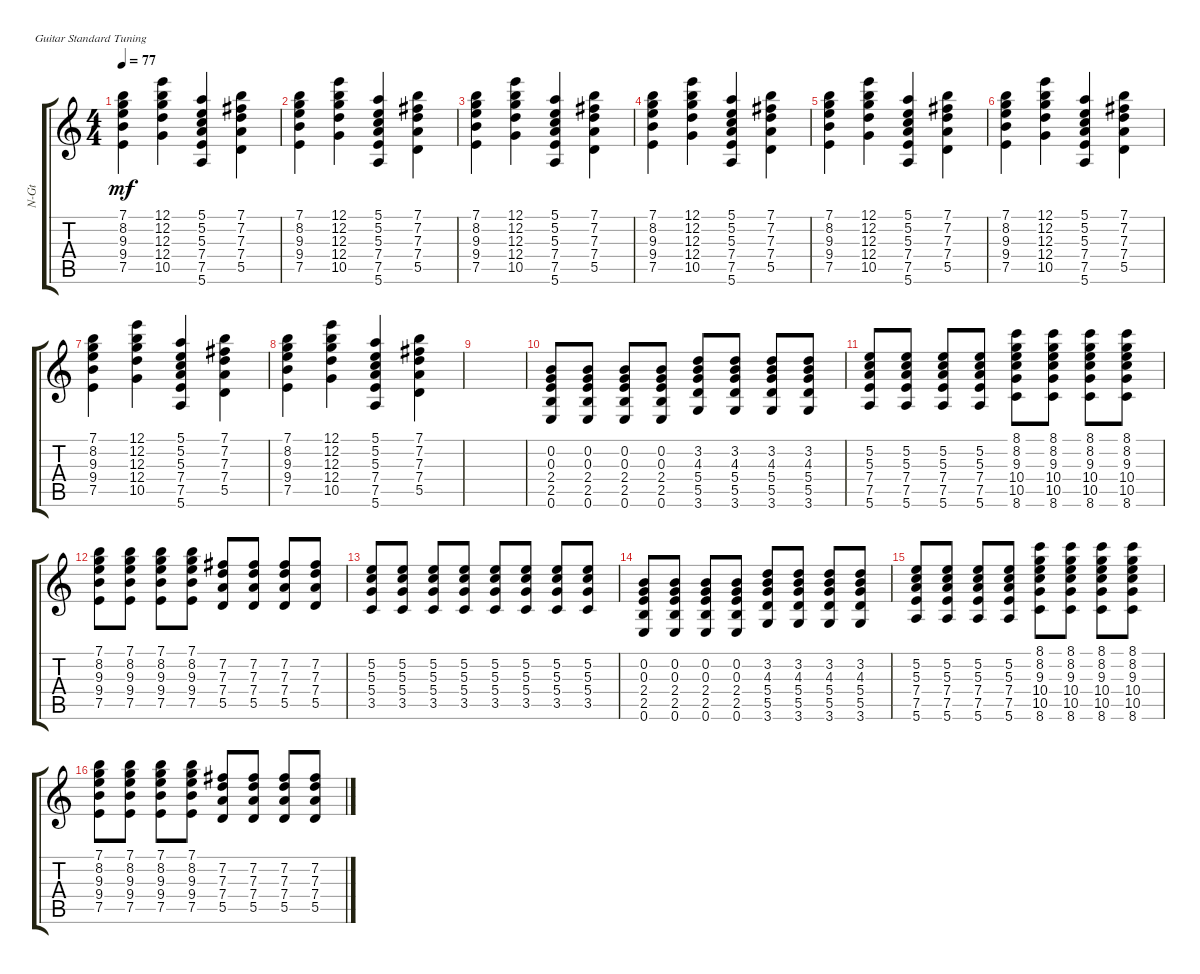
\defaultSystemsLayout 4
\bracketExtendMode groupsimilarinstruments
\multiTrackTrackNamePolicy hidden
\otherSystemsTrackNameOrientation horizontal
\track ("аккорды" "N-Gt") {mute instrument acousticguitarnylon}
\staff {score tabs}
\tuning (E4 B3 G3 D3 A2 E2)
\ts (4 4)
\tempo 77
\clef g2
\scale
0.481781
\ks c
(9.3 7.5 9.4 7.1 8.2).4{dy mf instrument acousticguitarnylon} (12.4 12.3 12.2 10.5 12.1).4 (7.5 5.3 5.6 7.4 5.2 5.1).4 (7.4 5.5 7.2 7.3 7.1).4 |
\scale
0.259109 (9.3 7.5 9.4 7.1 8.2).4 (12.4 12.3 12.2 10.5 12.1).4 (7.5 5.3 5.6 7.4 5.2 5.1).4 (7.4 5.5 7.2 7.3 7.1).4 |
\scale
0.259109 (9.3 7.5 9.4 7.1 8.2).4 (12.4 12.3 12.2 10.5 12.1).4 (7.5 5.3 5.6 7.4 5.2 5.1).4 (7.4 5.5 7.2 7.3 7.1).4 |
\scale
0.333333 (9.3 7.5 9.4 7.1 8.2).4 (12.4 12.3 12.2 10.5 12.1).4 (7.5 5.3 5.6 7.4 5.2 5.1).4 (7.4 5.5 7.2 7.3 7.1).4 |
\scale
0.333333 (9.3 7.5 9.4 7.1 8.2).4 (12.4 12.3 12.2 10.5 12.1).4 (7.5 5.3 5.6 7.4 5.2 5.1).4 (7.4 5.5 7.2 7.3 7.1).4 |
\scale
0.333333 (9.3 7.5 9.4 7.1 8.2).4 (12.4 12.3 12.2 10.5 12.1).4 (7.5 5.3 5.6 7.4 5.2 5.1).4 (7.4 5.5 7.2 7.3 7.1).4 |
\scale
0.333333 (9.3 7.5 9.4 7.1 8.2).4 (12.4 12.3 12.2 10.5 12.1).4 (7.5 5.3 5.6 7.4 5.2 5.1).4 (7.4 5.5 7.2 7.3 7.1).4 |
\scale
0.333333 (9.3 7.5 9.4 7.1 8.2).4 (12.4 12.3 12.2 10.5 12.1).4 (7.5 5.3 5.6 7.4 5.2 5.1).4 (7.4 5.5 7.2 7.3 7.1).4 |
\scale
0.333333 |
\scale
0.333333 (2.5 2.4 0.3 0.2 0.6).8 (2.5 2.4 0.3 0.2 0.6).8 (2.5 2.4 0.3 0.2 0.6).8 (2.5 2.4 0.3 0.2 0.6).8 (5.5 5.4 4.3 3.2 3.6).8 (5.5 5.4 4.3 3.2 3.6).8 (5.5 5.4 4.3 3.2 3.6).8 (5.5 5.4 4.3 3.2 3.6).8 |
\scale
0.333333 (5.6 7.5 7.4 5.3 5.2).8 (5.6 7.5 7.4 5.3 5.2).8 (5.6 7.5 7.4 5.3 5.2).8 (5.6 7.5 7.4 5.3 5.2).8 (10.5 10.4 9.3 8.2 8.1 8.6).8 (10.5 10.4 9.3 8.2 8.1 8.6).8 (10.5 10.4 9.3 8.2 8.1 8.6).8 (10.5 10.4 9.3 8.2 8.1 8.6).8 |
\scale
0.333333 (7.5 9.4 9.3 8.2 7.1).8 (7.5 9.4 9.3 8.2 7.1).8 (7.5 9.4 9.3 8.2 7.1).8 (7.5 9.4 9.3 8.2 7.1).8 (5.5 7.4 7.3 7.2).8 (5.5 7.4 7.3 7.2).8 (5.5 7.4 7.3 7.2).8 (5.5 7.4 7.3 7.2).8 |
\scale
0.333333 (3.5 5.4 5.3 5.2).8 (3.5 5.4 5.3 5.2).8 (3.5 5.4 5.3 5.2).8 (3.5 5.4 5.3 5.2).8 (3.5 5.4 5.3 5.2).8 (3.5 5.4 5.3 5.2).8 (3.5 5.4 5.3 5.2).8 (3.5 5.4 5.3 5.2).8 |
\scale
0.333333 (2.5 2.4 0.3 0.2 0.6).8 (2.5 2.4 0.3 0.2 0.6).8 (2.5 2.4 0.3 0.2 0.6).8 (2.5 2.4 0.3 0.2 0.6).8 (5.5 5.4 4.3 3.2 3.6).8 (5.5 5.4 4.3 3.2 3.6).8 (5.5 5.4 4.3 3.2 3.6).8 (5.5 5.4 4.3 3.2 3.6).8 |
\scale
0.333333 (5.6 7.5 7.4 5.3 5.2).8 (5.6 7.5 7.4 5.3 5.2).8 (5.6 7.5 7.4 5.3 5.2).8 (5.6 7.5 7.4 5.3 5.2).8 (10.5 10.4 9.3 8.2 8.1 8.6).8 (10.5 10.4 9.3 8.2 8.1 8.6).8 (10.5 10.4 9.3 8.2 8.1 8.6).8 (10.5 10.4 9.3 8.2 8.1 8.6).8 |
(7.5 9.4 9.3 8.2 7.1).8 (7.5 9.4 9.3 8.2 7.1).8 (7.5 9.4 9.3 8.2 7.1).8 (7.5 9.4 9.3 8.2 7.1).8 (5.5 7.4 7.3 7.2).8 (5.5 7.4 7.3 7.2).8 (5.5 7.4 7.3 7.2).8 (5.5 7.4 7.3 7.2).8
